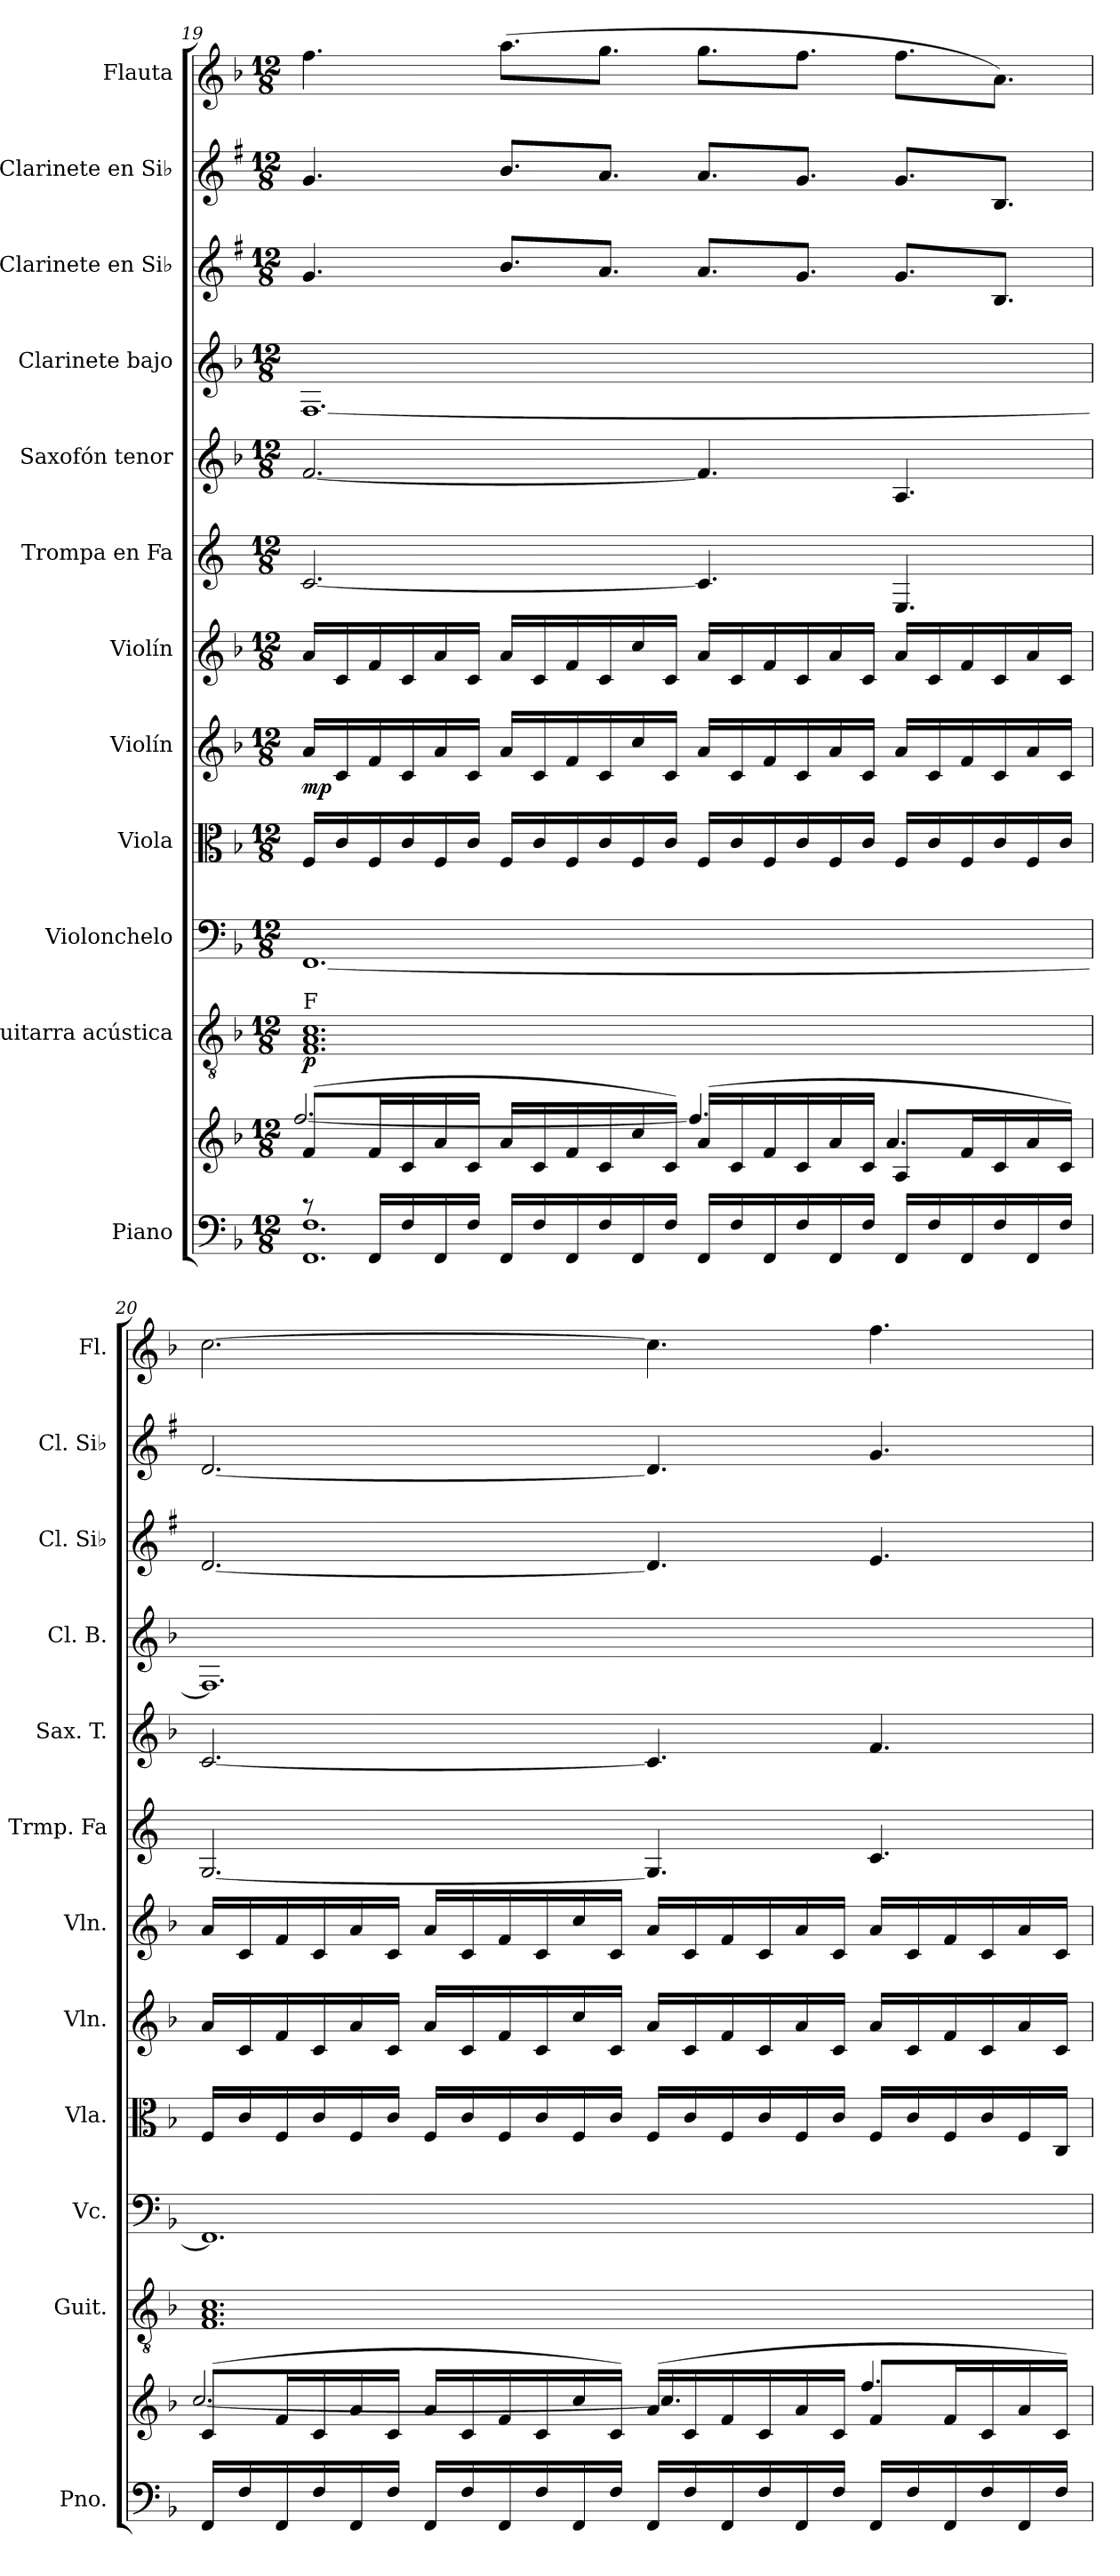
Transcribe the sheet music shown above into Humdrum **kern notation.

**kern	**kern	**kern	**dynam	**kern	**kern	**kern	**dynam	**kern	**kern	**kern	**kern	**kern	**kern	**kern
*part12	*part12	*part11	*part11	*part10	*part9	*part8	*part8	*part7	*part6	*part5	*part4	*part3	*part2	*part1
*staff13	*staff12	*staff11	*staff11	*staff10	*staff9	*staff8	*staff8	*staff7	*staff6	*staff5	*staff4	*staff3	*staff2	*staff1
*I"Piano	*	*I"Guitarra acústica	*	*I"Violonchelo	*I"Viola	*I"Violín	*	*I"Violín	*I"Trompa en Fa	*I"Saxofón tenor	*I"Clarinete bajo	*I"Clarinete en Si♭	*I"Clarinete en Si♭	*I"Flauta
*I'Pno.	*	*I'Guit.	*	*I'Vc.	*I'Vla.	*I'Vln.	*	*I'Vln.	*I'Trmp. Fa	*I'Sax. T.	*I'Cl. B.	*I'Cl. Si♭	*I'Cl. Si♭	*I'Fl.
!!LO:PB:g=z
*clefF4	*clefG2	*clefGv2	*	*clefF4	*clefC3	*clefG2	*	*clefG2	*clefG2	*clefG2	*clefG2	*clefG2	*clefG2	*clefG2
*	*	*	*	*	*	*	*	*	*ITrd4c7	*ITrd8c14	*ITrd8c14	*ITrd1c2	*ITrd1c2	*
*k[b-]	*k[b-]	*k[b-]	*	*k[b-]	*k[b-]	*k[b-]	*	*k[b-]	*k[b-]	*k[b-]	*k[b-]	*k[b-]	*k[b-]	*k[b-]
*M12/8	*M12/8	*M12/8	*	*M12/8	*M12/8	*M12/8	*	*M12/8	*M12/8	*M12/8	*M12/8	*M12/8	*M12/8	*M12/8
=19	=19	=19	=19	=19	=19	=19	=19	=19	=19	=19	=19	=19	=19	=19
*^	*^	*	*	*	*	*	*	*	*	*	*	*	*	*
!	!	!	!	!LO:TX:a:t=F	!	!	!	!	!	!	!	!	!	!	!	!
!	!	!	!	!	!LO:DY:b	!	!	!	!LO:DY:b	!	!	!	!	!	!	!
8r	1.FF 1.F	(8f/L	[2.ff/	1.F 1.A 1.c	p	[1.FF	16F/LL	16a/LL	mp	16a/LL	[2.F/	[2.F/	[1.FF	4.f/	4.f/	4.ff\
.	.	.	.	.	.	.	16c/	16c/	.	16c/	.	.	.	.	.	.
16FF/LL	.	16f/L	.	.	.	.	16F/	16f/	.	16f/	.	.	.	.	.	.
16F/	.	16c/	.	.	.	.	16c/	16c/	.	16c/	.	.	.	.	.	.
16FF/	.	16a/	.	.	.	.	16F/	16a/	.	16a/	.	.	.	.	.	.
16F/JJ	.	16c/JJ	.	.	.	.	16c/JJ	16c/JJ	.	16c/JJ	.	.	.	.	.	.
16FF/LL	.	16a/LL	.	.	.	.	16F/LL	16a/LL	.	16a/LL	.	.	.	8.a/L	8.a/L	(8.aa\L
16F/	.	16c/	.	.	.	.	16c/	16c/	.	16c/	.	.	.	.	.	.
16FF/	.	16f/	.	.	.	.	16F/	16f/	.	16f/	.	.	.	.	.	.
16F/	.	16c/	.	.	.	.	16c/	16c/	.	16c/	.	.	.	8.g/J	8.g/J	8.gg\J
16FF/	.	16cc/	.	.	.	.	16F/	16cc/	.	16cc/	.	.	.	.	.	.
16F/JJ	.	16c/JJ)	.	.	.	.	16c/JJ	16c/JJ	.	16c/JJ	.	.	.	.	.	.
16FF/LL	.	(16a/LL	4.ff/]	.	.	.	16F/LL	16a/LL	.	16a/LL	4.F/]	4.F/]	.	8.g/L	8.g/L	8.gg\L
16F/	.	16c/	.	.	.	.	16c/	16c/	.	16c/	.	.	.	.	.	.
16FF/	.	16f/	.	.	.	.	16F/	16f/	.	16f/	.	.	.	.	.	.
16F/	.	16c/	.	.	.	.	16c/	16c/	.	16c/	.	.	.	8.f/J	8.f/J	8.ff\J
16FF/	.	16a/	.	.	.	.	16F/	16a/	.	16a/	.	.	.	.	.	.
16F/JJ	.	16c/JJ	.	.	.	.	16c/JJ	16c/JJ	.	16c/JJ	.	.	.	.	.	.
16FF/LL	.	8A/L	4.a/	.	.	.	16F/LL	16a/LL	.	16a/LL	4.AA/	4.AA/	.	8.f/L	8.f/L	8.ff\L
16F/	.	.	.	.	.	.	16c/	16c/	.	16c/	.	.	.	.	.	.
16FF/	.	16f/L	.	.	.	.	16F/	16f/	.	16f/	.	.	.	.	.	.
16F/	.	16c/	.	.	.	.	16c/	16c/	.	16c/	.	.	.	8.A/J	8.A/J	8.a\J)
16FF/	.	16a/	.	.	.	.	16F/	16a/	.	16a/	.	.	.	.	.	.
16F/JJ	.	16c/JJ)	.	.	.	.	16c/JJ	16c/JJ	.	16c/JJ	.	.	.	.	.	.
*v	*v	*	*	*	*	*	*	*	*	*	*	*	*	*	*	*
=20	=20	=20	=20	=20	=20	=20	=20	=20	=20	=20	=20	=20	=20	=20	=20
16FF/LL	(8c/L	[2.cc/	1.F 1.A 1.c	.	1.FF]	16F/LL	16a/LL	.	16a/LL	[2.C/	[2.C/	1.FF]	[2.c/	[2.c/	[2.cc\
16F/	.	.	.	.	.	16c/	16c/	.	16c/	.	.	.	.	.	.
16FF/	16f/L	.	.	.	.	16F/	16f/	.	16f/	.	.	.	.	.	.
16F/	16c/	.	.	.	.	16c/	16c/	.	16c/	.	.	.	.	.	.
16FF/	16a/	.	.	.	.	16F/	16a/	.	16a/	.	.	.	.	.	.
16F/JJ	16c/JJ	.	.	.	.	16c/JJ	16c/JJ	.	16c/JJ	.	.	.	.	.	.
16FF/LL	16a/LL	.	.	.	.	16F/LL	16a/LL	.	16a/LL	.	.	.	.	.	.
16F/	16c/	.	.	.	.	16c/	16c/	.	16c/	.	.	.	.	.	.
16FF/	16f/	.	.	.	.	16F/	16f/	.	16f/	.	.	.	.	.	.
16F/	16c/	.	.	.	.	16c/	16c/	.	16c/	.	.	.	.	.	.
16FF/	16cc/	.	.	.	.	16F/	16cc/	.	16cc/	.	.	.	.	.	.
16F/JJ	16c/JJ)	.	.	.	.	16c/JJ	16c/JJ	.	16c/JJ	.	.	.	.	.	.
16FF/LL	(16a/LL	4.cc/]	.	.	.	16F/LL	16a/LL	.	16a/LL	4.C/]	4.C/]	.	4.c/]	4.c/]	4.cc\]
16F/	16c/	.	.	.	.	16c/	16c/	.	16c/	.	.	.	.	.	.
16FF/	16f/	.	.	.	.	16F/	16f/	.	16f/	.	.	.	.	.	.
16F/	16c/	.	.	.	.	16c/	16c/	.	16c/	.	.	.	.	.	.
16FF/	16a/	.	.	.	.	16F/	16a/	.	16a/	.	.	.	.	.	.
16F/JJ	16c/JJ	.	.	.	.	16c/JJ	16c/JJ	.	16c/JJ	.	.	.	.	.	.
16FF/LL	8f/L	4.ff/	.	.	.	16F/LL	16a/LL	.	16a/LL	4.F/	4.F/	.	4.d/	4.f/	4.ff\
16F/	.	.	.	.	.	16c/	16c/	.	16c/	.	.	.	.	.	.
16FF/	16f/L	.	.	.	.	16F/	16f/	.	16f/	.	.	.	.	.	.
16F/	16c/	.	.	.	.	16c/	16c/	.	16c/	.	.	.	.	.	.
16FF/	16a/	.	.	.	.	16F/	16a/	.	16a/	.	.	.	.	.	.
16F/JJ	16c/JJ)	.	.	.	.	16C/JJ	16c/JJ	.	16c/JJ	.	.	.	.	.	.
*	*v	*v	*	*	*	*	*	*	*	*	*	*	*	*	*
=	=	=	=	=	=	=	=	=	=	=	=	=	=	=
*-	*-	*-	*-	*-	*-	*-	*-	*-	*-	*-	*-	*-	*-	*-
